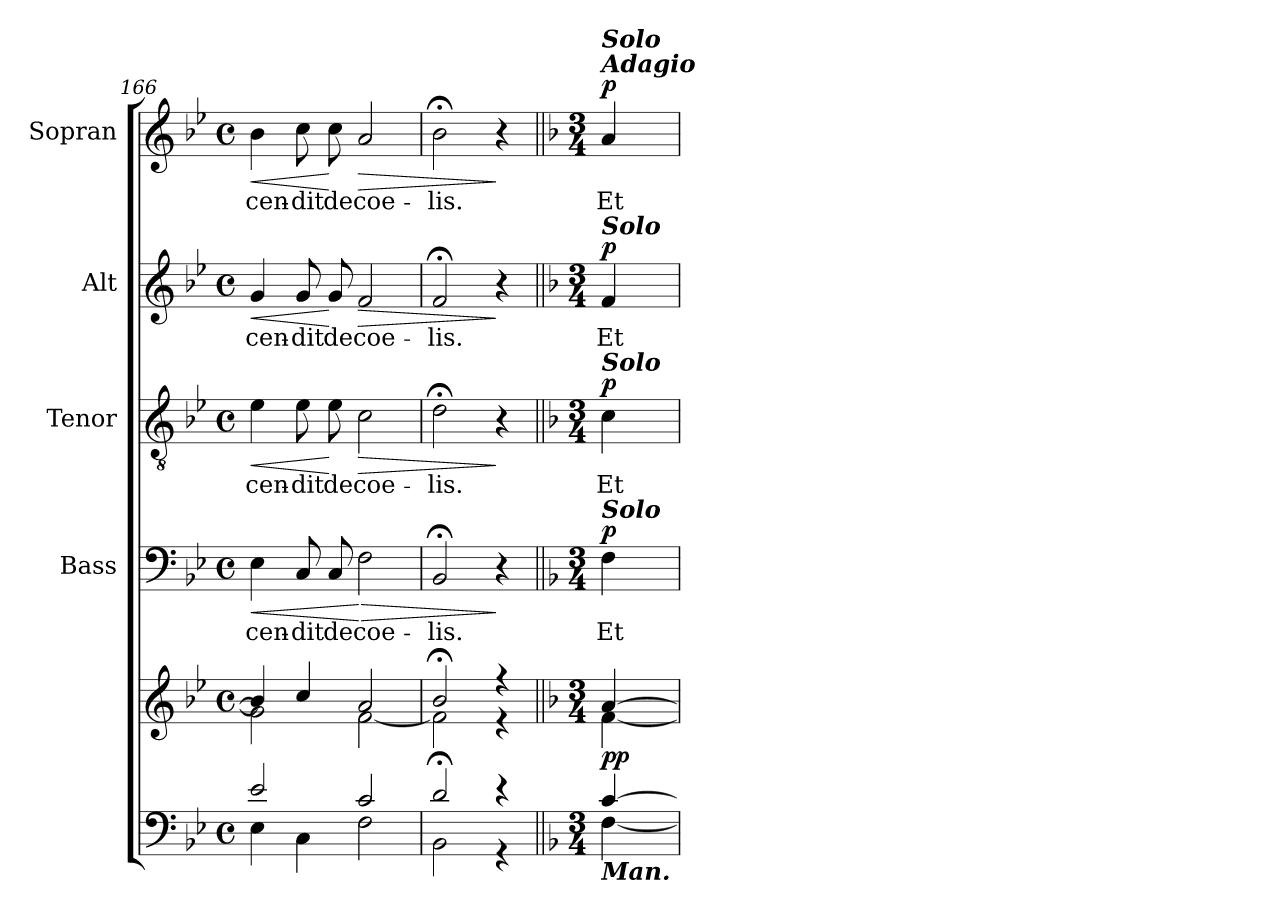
**kern	**kern	**dynam	**kern	**text	**dynam	**kern	**text	**dynam	**kern	**text	**dynam	**kern	**text	**dynam
*part5	*part5	*part5	*part4	*part4	*part4	*part3	*part3	*part3	*part2	*part2	*part2	*part1	*part1	*part1
*staff6	*staff5	*staff5/6	*staff4	*staff4	*staff4	*staff3	*staff3	*staff3	*staff2	*staff2	*staff2	*staff1	*staff1	*staff1
*	*	*	*I"Bass	*	*	*I"Tenor	*	*	*I"Alt	*	*	*I"Sopran	*	*
*	*	*	*I'B.	*	*	*I'T.	*	*	*I'A.	*	*	*I'S.	*	*
*clefF4	*clefG2	*	*clefF4	*	*	*clefGv2	*	*	*clefG2	*	*	*clefG2	*	*
*k[b-e-]	*k[b-e-]	*	*k[b-e-]	*	*	*k[b-e-]	*	*	*k[b-e-]	*	*	*k[b-e-]	*	*
*B-:	*B-:	*	*B-:	*	*	*B-:	*	*	*B-:	*	*	*B-:	*	*
*M4/4	*M4/4	*	*M4/4	*	*	*M4/4	*	*	*M4/4	*	*	*M4/4	*	*
*met(c)	*met(c)	*	*met(c)	*	*	*met(c)	*	*	*met(c)	*	*	*met(c)	*	*
=166	=166	=166	=166	=166	=166	=166	=166	=166	=166	=166	=166	=166	=166	=166
*^	*^	*	*	*	*	*	*	*	*	*	*	*	*	*
!	!	!	!	!	!	!LO:LY:b	!LO:HP:b	!	!LO:LY:b	!LO:HP:b	!	!LO:LY:b	!LO:HP:b	!	!LO:LY:b	!LO:HP:b
2e-/	4E-\	4b-/]	2g\]	.	4E-\	-cen-	<	4e-\	-cen-	<	4g/	-cen-	<	4b-\	-cen-	<
!	!	!	!	!	!	!LO:LY:b	!	!	!LO:LY:b	!	!	!LO:LY:b	!	!	!LO:LY:b	!
.	4C\	4cc/	.	.	8C/	-dit	.	8e-\	-dit	.	8g/	-dit	.	8cc\	-dit	.
!	!	!	!	!	!	!LO:LY:b	!	!	!LO:LY:b	!	!	!LO:LY:b	!	!	!LO:LY:b	!
.	.	.	.	.	8C/	de	.	8e-\	de	[	8g/	de	[	8cc\	de	[
!	!	!	!	!	!	!LO:LY:b	!LO:HP:n=1:b	!	!LO:LY:b	!LO:HP:b	!	!LO:LY:b	!LO:HP:b	!	!LO:LY:b	!LO:HP:b
2c/	2F\	2a/	[<2f\	.	2F\	coe-	[ >	2c\	coe-	>	2f/	coe-	>	2a/	coe-	>
=167	=167	=167	=167	=167	=167	=167	=167	=167	=167	=167	=167	=167	=167	=167	=167	=167
!	!	!	!	!	!	!LO:LY:b	!	!	!LO:LY:b	!	!	!LO:LY:b	!	!	!LO:LY:b	!
2d;/	2BB-\	2b-;</	2f\]	.	2BB-;</	-lis.	.	2d;<\	-lis.	.	2f;</	-lis.	.	2b-;<\	-lis.	.
4r	4r	4r	4r	.	4r	.	]	4r	.	]	4r	.	]	4r	.	]
!!LO:PB:g=z
=168||	=168||	=168||	=168||	=168||	=168||	=168||	=168||	=168||	=168||	=168||	=168||	=168||	=168||	=168||	=168||	=168||
*k[b-]	*	*k[b-]	*	*	*k[b-]	*	*	*k[b-]	*	*	*k[b-]	*	*	*k[b-]	*	*
*F:	*	*F:	*	*	*F:	*	*	*F:	*	*	*F:	*	*	*F:	*	*
*M3/4	*	*M3/4	*	*	*M3/4	*	*	*M3/4	*	*	*M3/4	*	*	*M3/4	*	*
!	!	!	!	!	!	!	!	!	!	!	!	!	!	!LO:TX:a:Bi:t=Adagio	!	!
!	!	!	!	!	!	!	!	!	!	!	!	!	!	!LO:TX:a:Bi:t=Solo	!	!
!	!	!	!	!	!	!	!	!	!	!	!LO:TX:a:Bi:t=Solo	!	!	!	!	!
!	!	!	!	!	!	!	!	!LO:TX:a:Bi:t=Solo	!	!	!	!	!	!	!	!
!	!	!	!	!	!LO:TX:a:Bi:t=Solo	!	!	!	!	!	!	!	!	!	!	!
!LO:TX:b:Bi:t=Man.	!	!	!	!	!	!	!	!	!	!	!	!	!	!	!	!
!	!	!	!	!LO:DY:b	!	!LO:LY:b	!LO:DY:a	!	!LO:LY:b	!LO:DY:a	!	!LO:LY:b	!LO:DY:a	!	!LO:LY:b	!LO:DY:a
[>4c/	[<4F\	[>4a/	[<4f\	pp	4F\	Et	p	4c\	Et	p	4f/	Et	p	4a/	Et	p
*v	*v	*	*	*	*	*	*	*	*	*	*	*	*	*	*	*
*	*v	*v	*	*	*	*	*	*	*	*	*	*	*	*	*
=	=	=	=	=	=	=	=	=	=	=	=	=	=	=
*-	*-	*-	*-	*-	*-	*-	*-	*-	*-	*-	*-	*-	*-	*-
